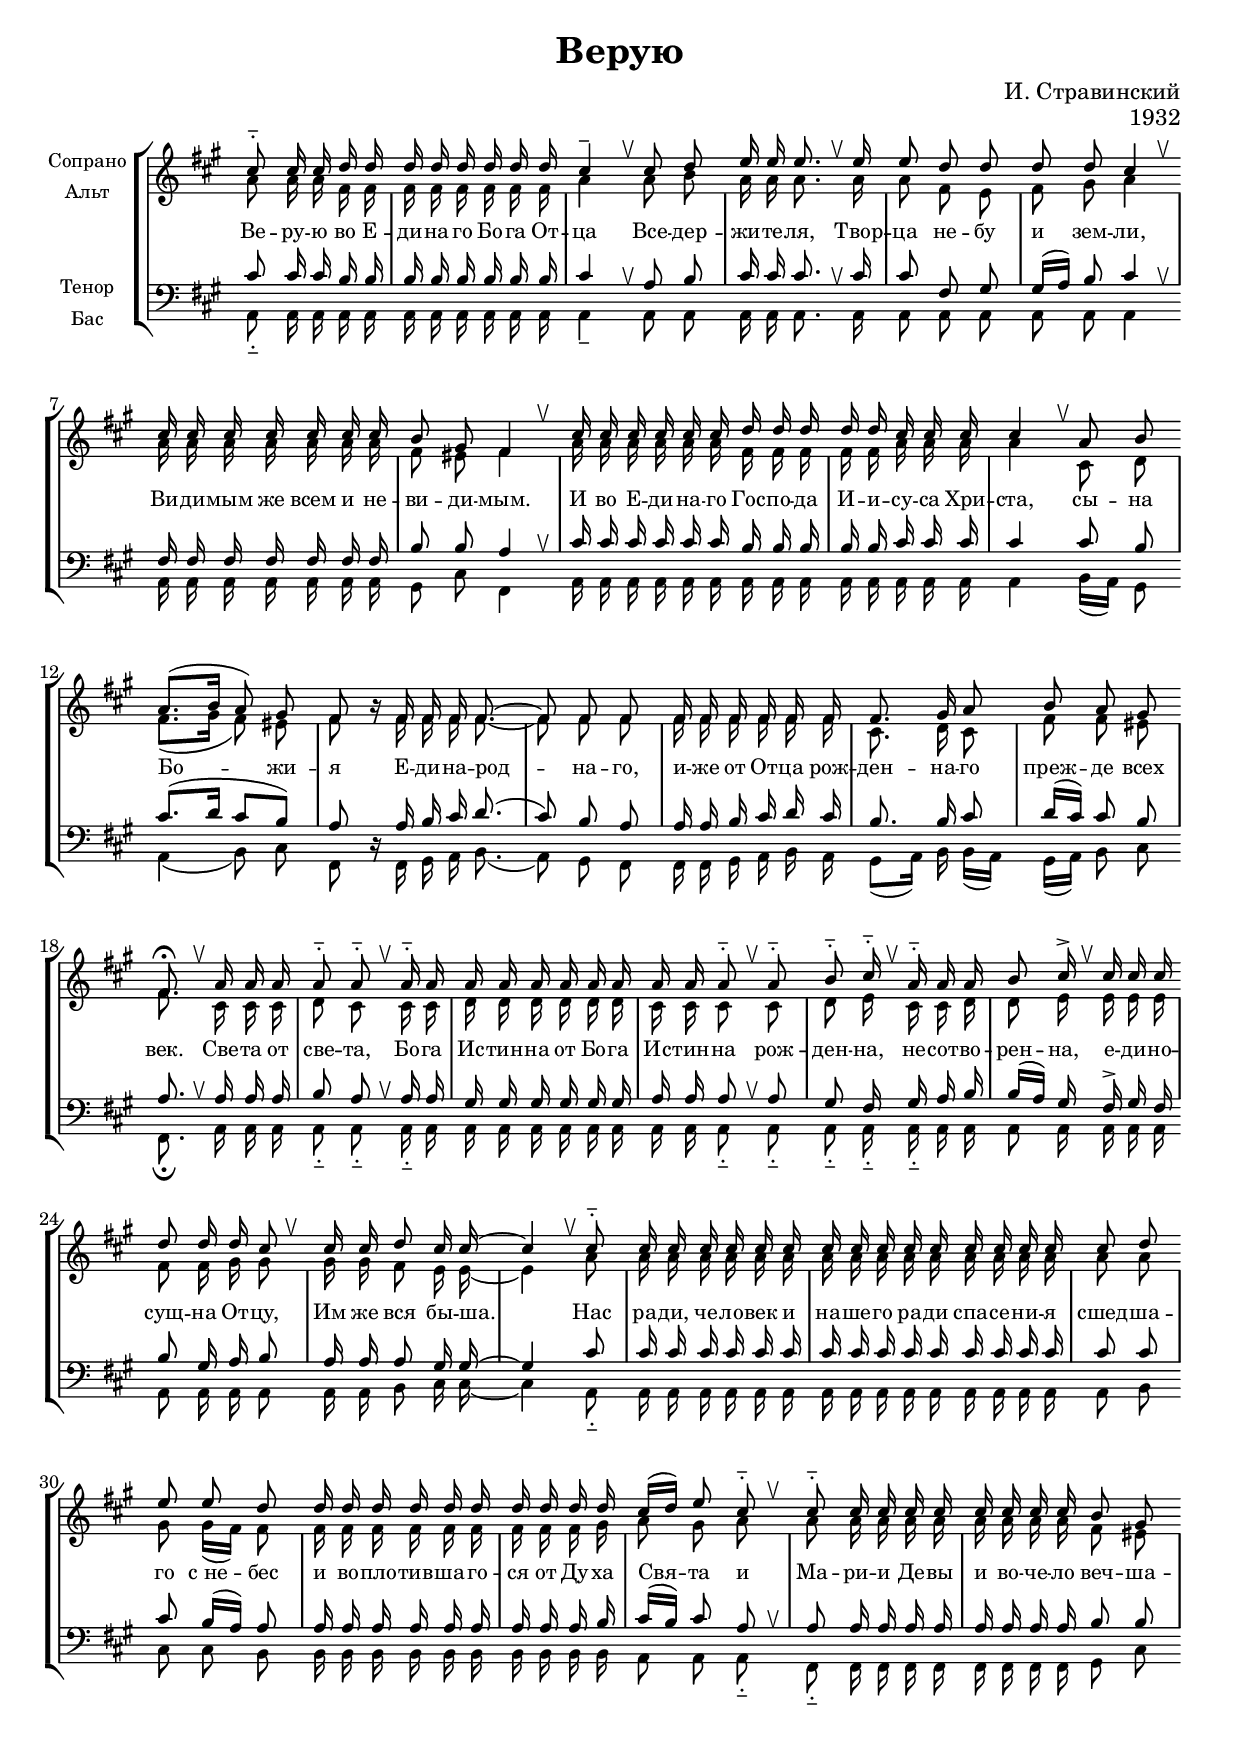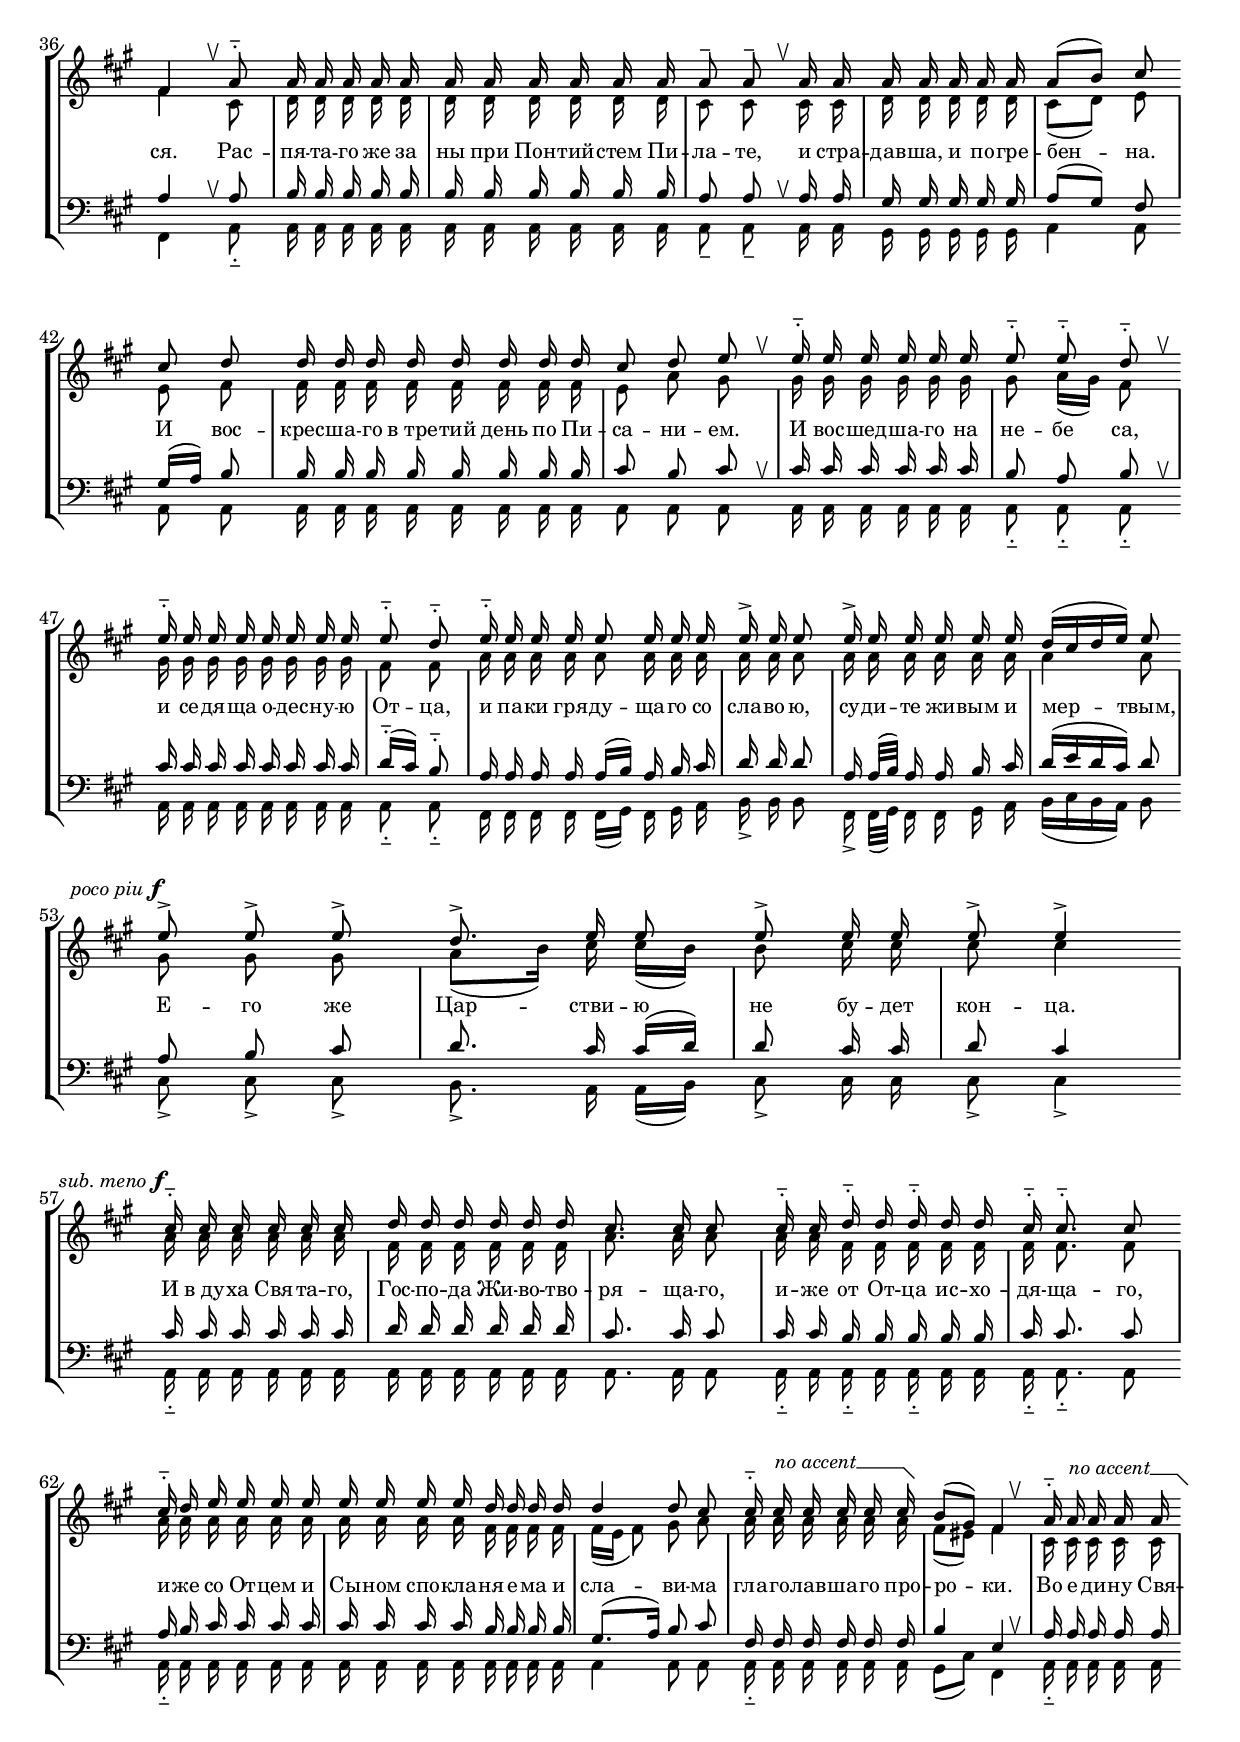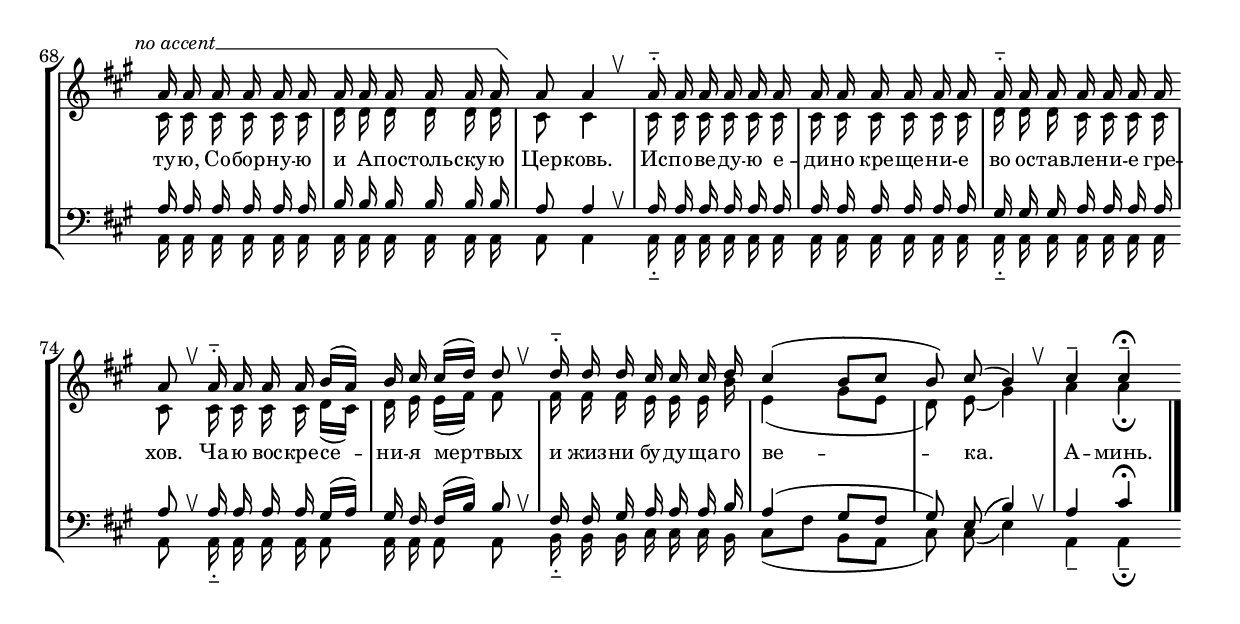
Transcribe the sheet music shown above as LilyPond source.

\version "2.21.0"

\pointAndClickOff

breakFourStaves = ""
noBreakTwoStaves = \noBreak


\paper {
  %annotate-spacing = ##t
  oddHeaderMarkup = \markup ""
  evenHeaderMarkup = \markup ""
  oddFooterMarkup = ""
  evenFooterMarkup = ""

  paper-width = 20.99\cm
  paper-height = 29.7\cm
  %  top-margin = 1.49\cm
  %  bottom-margin = 1.0\cm
  %  left-margin = 1.49\cm
  %  right-margin = 1.49\cm
  between-system-space = 2.0\cm
  page-top-space = 0.96\cm
}

\header {
  title = "Верую"
  opus = "1932"
  composer = "И. Стравинский"
}

piuFMarkup = \markup { \halign #1.4 \italic "poco piu" \dynamic "f" }
menoFMarkup = \markup { \halign #1.4 \italic "sub. meno" \dynamic "f" }
noAccentMarkup = \markup {\italic "no accent"}



SopranoMusic = \relative c'' {
  \override TextSpanner.bound-details.left.text = "no accent" 
  \override TextSpanner.bound-details.right.text =
    \markup { \draw-line #'(1 . -1) }
  \override TextSpanner.style = #'line    
  \autoBeamOff
  \clef "treble" \key fis \minor 
  \time 3/8
  cis8-_ cis16 cis d d |
  \time 6/16
  d16 d d d d d |
  \time 4/8
  cis4-- \breathe cis8 d |
  \time 3/8 
  e16 e e8. \breathe e16 |
  e8 d d |
  \time 4/8
  d d cis4 \breathe |
  \time 7/16
  cis16 cis cis cis cis cis cis
  \time 4/8
  b8 gis fis4 \breathe
  \time 9/16
  cis'16 cis cis cis cis cis d d d |
  \time 5/16
  d d cis cis cis | 
  \time 4/8
  cis4 \breathe a8 b |
  a8.[( b16] a8) gis |
  \time 9/16
  fis r16 fis16 fis fis fis8.~ |
  \time 3/8
  fis8 fis fis |
  fis16 fis fis fis fis fis | 
  fis8. gis16 a8 |
  b a gis |
  \time 6/16 
  fis8. \fermata \breathe a16 a a | 
  \time 3/8
  a8-_ a-_ \breathe a16-_ a |
  a a a a a a |
  a a a8-_ \breathe a-_ |
  b8-_ cis16-_ \breathe a-_ a a |
  b8 cis16-> \breathe cis cis cis |
  d8 d16 d cis8 \breathe |
  cis16 cis d8 cis16 cis~ |
  cis4 \breathe cis8-_ |
  cis16 cis cis cis cis cis |
  \time 9/16
  cis cis cis cis cis cis cis cis cis
  \time 2/8
  cis8 d | 
  \time 3/8
  e e d |
  \time 6/16
  d16 d d d d d |
  \time 2/8
  d d d d |
  \time 3/8
  cis16[( d]) e8 cis-_ \breathe|
  
  cis8-_ cis16 cis cis cis |
  \time 4/8
  cis cis cis cis b8 gis |
  \time 3/8
  fis4 \breathe a8-_  |
  \time 5/16
  a16 a a a a |
  \time 6/16
  a a a a a a |
  \time 3/8 
  a8-- a-- \breathe a16 a |
  \time 5/16 
  a a a a a |
  
  \time 3/8
  a8[( b]) cis
  \time 2/8
  cis d 
  \time 8/16
  d16 d d d d d d d 
  \time 3/8
  cis8 d e \breathe
  \time 6/16 
  e16-_ e e e e e |
  \time 3/8
  e8-_ e-_ d-_ \breathe |
  \time 4/8
  e16-_ e e e e e e e |
  \time 2/8
  e8-_ d-_ |
  \time 9/16
  e16-_ e e e e8 e16 e e |
  \time 2/8 
  e16-> e e8 |
  \time 6/16 
  e16-> e e e e e |
  \time 3/8
  d[(cis d e ]) e8 | \break
  
  e8-\piuFMarkup->  e-> e-> |
  d8.-> e16 e8 |
  \time 2/8
  e8-> e16 e |
  \time 3/8 
  e8-> e4-> |
  \break
  \time 6/16
  cis16-\menoFMarkup-_ cis cis cis cis cis |
  d d d d d d |
  \time 3/8 
  cis8. cis16 cis8 |
  \time 7/16
  cis16-_ cis d-_ d d-_ d d |
  \time 3/8
  cis16-_ cis8.-_ cis8 |
  cis16-_ d e e e e |
  \time 4/8 e e e e d d d d|
  d4 d8 cis |
  \time 6/16
  cis16-_ cis\startTextSpan cis cis cis cis \stopTextSpan |
  \time 4/8 
  b8[( gis]) fis4 \breathe |
  \time 5/16
  a16-_  a\startTextSpan a a a  |
  \time 6/16
  a a a a a a  |
  \time 3/8
  a a a a a a \stopTextSpan  |
  a8 a4 \breathe |
  a16-_ a a a a a  |
  a a a a a a |
  \time 7/16
  a-_ a a a a a a  |
  \time 4/8 
  a8 \breathe a16-_ a a a b[( a]) |
  \time 3/8 
  b16 cis cis[( d ]) d8 \breathe |
  \time 7/16 
  d16-_ d d cis cis cis d |
  \time 4/8
  cis4( b8[ cis] |
  b) cis( b4) \breathe |
  cis4-- cis-- \fermata \bar "|."
  
  
  
}

AltoMusic = \relative c'' {
  \autoBeamOff
  \key fis \minor 
  \time 3/8
  a8 a16 a16 fis fis  |
  \time 6/16
  fis fis fis fis fis fis |
  \time 4/8
  a4 a8 b |
  \time 3/8 
  a16 a a8. a16 |
  a8 fis e  |
  \time 4/8
  fis gis a4 |
  \time 7/16
  a16 a a a a a a |
  \time 4/8
  fis8 eis fis4
  \time 9/16
  a16 a a a a a fis fis fis |
  \time 5/16
  fis fis a a a  | 
  \time 4/8
  a4 cis,8 d  |
  fis8.[( gis16] fis8) eis 
  \time 9/16
  fis r16 fis16 fis fis fis8.~ |
  \time 3/8
  fis8 fis fis |
  fis16 fis fis fis fis fis | 
  cis8. d16 cis8 |
  fis fis eis |
  \time 6/16 
  fis8. cis16 cis cis  |
  \time 3/8
  d8 cis cis16 cis  |
  d d d d d d  |
  cis16 cis cis8 cis |
  d8 e16 cis cis d |
  d8 e16 e e e |
  fis8 fis16 gis gis8 |
  
  gis16 gis fis8 e16 e~ |
  e4 a8 |
  a16 a a a a a |
  \time 9/16
  a a a a a a a a a
  \time 2/8
  a8 a | 
  \time 3/8
  gis gis16[( fis]) fis8 |
  \time 6/16
  fis16 fis fis fis fis fis |
  \time 2/8
  fis fis fis gis |
  \time 3/8
  a8 gis a |
  
  a8 a16 a a a |
  \time 4/8
  a a a a fis8 eis |
  \time 3/8
  fis4 cis8 |
  \time 5/16
  d16 d d d d  |
  \time 6/16
  d d d d d d  |
  \time 3/8 
  cis8 cis cis16 cis |
  \time 5/16 
  d d d d d  |

  \time 3/8
  cis8[( d]) e
  \time 2/8
  e fis 
  \time 8/16
  fis16 fis fis fis fis fis fis fis
  \time 3/8
  e8 a gis
  \time 6/16 
  gis16 gis gis gis gis gis |
  \time 3/8
  gis8 a16[( gis]) fis8 |
  \time 4/8
  gis16 gis gis gis gis gis gis gis |
  \time 2/8
  fis8 fis |
  \time 9/16
  a16 a a a a8 a16 a a |
  \time 2/8 
  a16 a a8 |
  \time 6/16 
  a16 a a a a a |
  \time 3/8
  a4 a8 |
  gis8 gis gis |
  a8[( b16]) cis cis[( b])
  \time 2/8
  b8 cis16 cis  |
  \time 3/8 
  cis8 cis4 |

  \time 6/16
  a16 a a a a a  |
  fis fis fis fis fis fis |
  \time 3/8 
  a8. a16 a8 |
  \time 7/16
  a16 a fis fis fis fis fis |
  \time 3/8
  fis16 fis8. fis8 |
  a16 a a a a a  |
  \time 4/8 
  a a a a fis fis fis fis|
  fis[( e] fis8) gis a |
  \time 6/16
  a16 a a a a a  |
  \time 4/8 
  fis8[( eis]) fis4 |
  \time 5/16
  cis16 cis cis cis cis  |
  \time 6/16
  cis cis cis cis cis cis  |
  \time 3/8
  d d d d d d   |
  cis8 cis4 |
  cis16 cis cis cis cis cis  |
  cis cis cis cis cis cis |
  \time 7/16
  d d d cis cis cis cis  |
  \time 4/8 
  cis8 cis16 cis cis cis d[( cis]) |
  \time 3/8 
  d16 e e[( fis ]) fis8 |
  \time 7/16 
  fis16 fis fis e e e b' |
  \time 4/8
  e,4( gis8[ e] |
  d) e( gis4) |
  a4 a \fermata \bar "|."


}


TenorMusic =  \relative c' {
  \autoBeamOff
  \key fis \minor 
  \time 3/8
  cis8 cis16 cis  b b   |
  \time 6/16
  b b b b b b |
  \time 4/8
  cis4 \breathe a8 b |
  \time 3/8 
  cis16 cis cis8. \breathe cis16 |
  cis8 fis, gis   |
  \time 4/8
  gis16[( a)] b8 cis4 \breathe |
  \time 7/16
  fis,16 fis fis fis fis fis fis |
  \time 4/8
  b8 b a4 \breathe |
  \time 9/16
  cis16 cis cis cis cis cis b b b |
  \time 5/16
  b b  cis cis cis | 
  \time 4/8
  cis4 cis8 b |
  cis8.[( d16] cis8[ b]) 
  \time 9/16
  a r16 a16 b cis d8.(
  \time 3/8
  cis8) b a  |
  a16 a b cis d cis 
  b8. b16 cis8 |
  d16[( cis]) cis8 b |
  \time 6/16 
  a8.\breathe a16 a a |
  \time 3/8
  b8 a \breathe a16 a  |
  gis gis gis gis gis gis   |
  a a a8 \breathe a |
  gis8 fis16 gis a b |
  b[( a]) gis fis-> gis fis |
  b8 gis16 a b8

  a16 a a8 gis16 gis~ |
  gis4 cis8 |
  cis16 cis cis cis cis cis |
  \time 9/16
  cis cis cis cis cis cis cis cis cis
  \time 2/8
  cis8 cis | 
  \time 3/8
  cis b16[( a]) a8 |
  \time 6/16
  a16 a a a a a |
  \time 2/8
  a a a b |
  \time 3/8
  cis16[( b]) cis8 a \breathe |
  a8 a16 a a a |
  \time 4/8
  a a a a b8 b |
  \time 3/8
  a4 \breathe a8 |
  \time 5/16
  b16 b b b b  |
  \time 6/16
  b b b b b b  |
  \time 3/8 
  a8 a \breathe a16 a |
  \time 5/16 
  gis gis gis gis gis  |

  \time 3/8
  a8[( gis]) fis
  \time 2/8
  gis16[( a ]) b8 
  \time 8/16
  b16 b b b b b b b |
  \time 3/8
  cis8 b cis \breathe
  \time 6/16 
  cis16 cis cis cis cis cis |
  \time 3/8
  b8 a b \breathe |
  \time 4/8
  cis16 cis cis cis cis cis cis cis |
  \time 2/8
  d16[(-_ cis]) b8-_ |
  \time 9/16
  a16 a a a a[(  b]) a b cis |
  \time 2/8 
  d16 d d8 |
  \time 6/16 
  a16 a32[( b]) a16 a b cis |
  \time 3/8
  d[(e d cis ]) d8 |
  a8 b cis |
  d8. cis16 cis[( d]) |
  \time 2/8
  d8 cis16 cis |
  \time 3/8 
  d8 cis4 |

  \time 6/16
  cis16 cis cis cis cis cis |
  d d d d d d |
  \time 3/8 
  cis8. cis16 cis8 |
  \time 7/16
  cis16 cis b b b b b |
  \time 3/8
  cis16 cis8. cis8 |
  a16 b cis cis cis cis |
  \time 4/8 
  cis cis cis cis b b b b |
  gis8.[( a16]) b8 cis  |
  \time 6/16
  fis,16 fis fis fis fis fis |
  \time 4/8 
  b4 e,4\breathe |
  \time 5/16
  a16 a a a a  |
  \time 6/16
  a a a a a a  |
  \time 3/8
  b b b b b b  |
  a8 a4 \breathe |
  a16 a a a a a  |
  a a a a a a |
  \time 7/16
  gis gis gis a a a a   |
  \time 4/8 
  a8 \breathe a16 a a a gis[( a]) |
  \time 3/8 
  gis16 fis fis[( b ]) b8 \breathe |
  \time 7/16 
  fis16 fis gis a a a b |
  \time 4/8
  a4( gis8[ fis] |
  gis) e( b'4) \breathe |
  a4 cis \fermata \bar "|."
  
  

}

BassMusic = \relative c {
  \autoBeamOff
  \key fis \minor 
  \time 3/8
  a8-_ a16 a a a   |
  \time 6/16
  a a a a a a  |
  \time 4/8
  a4-- a8 a |
  \time 3/8 
  a16 a a8. a16 |
  a8 a a   |
  \time 4/8
  a8 a a4 |
  \time 7/16
  a16 a a a a a a |
  \time 4/8
  gis8 cis fis,4
  
  \time 9/16
  a16 a a a a a a a a |
  \time 5/16
  a a a a a  | 
  \time 4/8
  a4 b16[( a]) gis8 |
  a4( b8) cis
  \time 9/16
  fis, r16 fis16 gis a b8.( |
  \time 3/8
  a8) gis  fis |
  fis16 fis gis a b a 
  gis8[( a16]) b b[( a]) |
  gis([ a)] b8 cis |
  \time 6/16
  fis,8. \fermata a16 a a |
  \time 3/8
  a8-_ a-_ a16-_ a |
  a a a a a a 
  a a a8-_ a-_ |
  a-_ a16-_ a-_ a a |
  a8 a16 a a a |
  a8 a16 a a8
  
  a16 a b8 cis16 cis~ |
  cis4 a8-_ |
  a16 a a a a a |
  \time 9/16
  a a a a a a a a a
  \time 2/8
  a8 b | 
  \time 3/8
  cis cis b |
  \time 6/16
  b16 b b b b b  |
  \time 2/8
  b b b b |
  \time 3/8
  a8 a a-_ |
  
  fis8-_ fis16 fis fis fis |
  \time 4/8
  fis fis fis fis gis8 cis |
  \time 3/8
  fis,4 a8-_ |
  \time 5/16
  a16 a a a a  |
  \time 6/16
  a a a a a a   |
  \time 3/8 
  a8-- a-- a16 a |
  \time 5/16 
  gis gis gis gis gis  |
  
  \time 3/8
  a4 a8
  \time 2/8
  a8 a
  \time 8/16
  a16 a a a a a a a
  \time 3/8
  a8 a a
  \time 6/16 
  a16 a a a a a 
  \time 3/8
  a8-_ a-_ a-_ |
  \time 4/8
  a16 a a a a a a a |
  \time 2/8
  a8-_ a-_ |
  \time 9/16
  fis16 fis fis fis fis[(  gis]) fis gis a |
  \time 2/8 
  b16-> b b8 |
  \time 6/16 
  fis16-> fis32[( gis]) fis16 fis gis a  |
  \time 3/8
  b[(cis b a ]) b8 |
  cis8-> cis-> cis-> |
  b8.-> a16 a[( b]) |
  \time 2/8
  cis8-> cis16 cis |
  \time 3/8 
  cis8-> cis4-> |
  
  \time 6/16
  a16-_ a a a a a  |
  a a a a a a  |
  \time 3/8 
  a8. a16 a8 |
  \time 7/16
  a16-_ a a-_ a a-_ a a |
  \time 3/8
  a16-_ a8.-_ a8 |
  a16-_ a a a a a  |
  \time 4/8 
  a a a a a a a a |
  a4 a8 a |
  \time 6/16
  a16-_ a a a a a|
  \time 4/8 
  gis8[( cis]) fis,4 |
  \time 5/16
  a16-_ a a a a  |
  \time 6/16
  a a a a a a  |
  \time 3/8
  a a a a a a  |
  a8 a4 |
  a16-_ a a a a a  |
  a a a a a a |
  \time 7/16
  a-_ a a a a a a  |
  \time 4/8 
  a8 a16-_ a a a a8 |
  \time 3/8 
  a16 a a8 a |
  \time 7/16 
  b16-_ b b cis cis cis b |
  \time 4/8
  cis8[( fis] b,8[ a] |
  cis) cis( e4) |
  a,-- a-- \fermata \bar "|."
  
  
}

Credo = \lyricmode {
  Ве -- ру -- ю во Е -- ди -- на -- го Бо -- га От -- ца Все -- дер -- жи -- те -- ля,
  Твор -- ца не -- бу и зем -- ли,
  Ви -- ди -- мым же всем и не -- ви -- ди -- мым.
  И во Е -- ди -- на -- го Гос -- по -- да И -- и -- су -- са Хри -- ста, сы -- на Бо -- жи -- я
  Е -- ди -- на -- род -- на -- го, и -- же от От -- ца рож -- ден -- на -- го преж -- де всех век.
  Све -- та от све -- та, Бо -- га Ис -- тин -- на от Бо -- га Ис -- тин -- на
  рож -- ден -- на, не -- сот -- во -- рен -- на, е -- ди -- но -- сущ -- на От -- цу, Им же вся бы -- ша.
  Нас ра -- ди, че -- ло -- век и на -- ше -- го ра -- ди спа -- се -- ни -- я сшед -- ша -- го "с не" -- бес
  и во -- пло -- тив -- ша -- го -- ся от Ду -- ха Свя -- та и Ма -- ри -- и Де -- вы и во -- че -- ло веч -- ша -- ся.
  Рас -- пя -- та -- го же за ны при Пон -- тий -- стем Пи -- ла -- те,  и стра -- дав -- ша,  и по -- гре -- бен -- на.
  И вос -- крес -- ша -- го "в тре" -- тий день по Пи -- са -- ни -- ем.
  И вос -- шед -- ша -- го на не -- бе са, и се -- дя -- ща о -- дес -- ну -- ю От -- ца, 
  и па -- ки гря -- ду -- ща -- го со сла -- во -- ю, су -- ди -- те жи -- вым  и мер -- твым,
  Е -- го же Цар -- стви -- ю не бу -- дет кон -- ца.
  И "в ду" -- ха Свя -- та -- го, Гос -- по -- да Жи -- во -- тво -- ря -- ща -- го, 
  и -- же от От -- ца ис -- хо -- дя -- ща -- го, и -- же со  От -- цем и Сы -- ном спо -- кла -- ня -- е -- ма и
  сла -- ви -- ма гла -- го -- лав -- ша -- го про -- ро -- ки. Во е -- ди -- ну Свя -- ту -- ю, Со -- бор -- ну -- ю
  и А -- пос -- толь -- ску -- ю Цер -- ковь. 
  Ис -- по -- ве -- ду -- ю е -- ди -- но кре -- ще -- ни -- е во ос -- тав -- ле -- ни -- е гре -- хов.
  Ча -- ю вос -- кре -- се -- ни -- я мер -- твых и жиз -- ни бу -- ду -- ща -- го ве -- ка. А -- минь.
  
}



\score {
  \new StaffGroup \with {
    %\override Score.SpacingSpanner.base-shortest-duration = #(ly:make-moment 1/4)
    fontSize = #-1.5
    \override StaffSymbol.staff-space = #(magstep -1.5)
    \override Hairpin.to-barline = ##f
    \override BreathingSign.text = \markup { \musicglyph #"scripts.upbow" }
  }
  <<
    \new Staff
    <<
      \set Staff.instrumentName = \markup{\center-column{"Сопрано" "Альт"}}
      \context Staff
      <<
        \context Voice = SopranoVoice \with {
          \override Rest.staff-position = #0 
        }
        {\dynamicUp \voiceOne \SopranoMusic}
        \new Lyrics \with {
          \override VerticalAxisGroup.staff-affinity = #CENTER
        } \lyricsto "SopranoVoice" \Credo
        \context Voice = AltoVoice \with {
          \remove Dynamic_engraver
          \remove Rest_engraver
        } 
        {\voiceTwo \AltoMusic}
      >>
    >>
    \new Staff
    <<
      \set Staff.instrumentName = \markup{\center-column{"Тенор" "Бас"}}
      \context Staff
      <<
        \context Voice =  TenorVoice \with {
          \remove Dynamic_engraver
          \remove Rest_engraver
        } {\voiceOne \clef bass \TenorMusic}
        \context Voice = BassVoice  \with {
          \override Rest.staff-position = #0
        }
        {\dynamicDown \voiceTwo \clef bass \BassMusic}
      >>
    >>
   
  >> 
  \layout{
   
    \context { 
      \Staff 
      \hide BarLine
      \remove Time_signature_engraver   }}
  \midi{}
}

